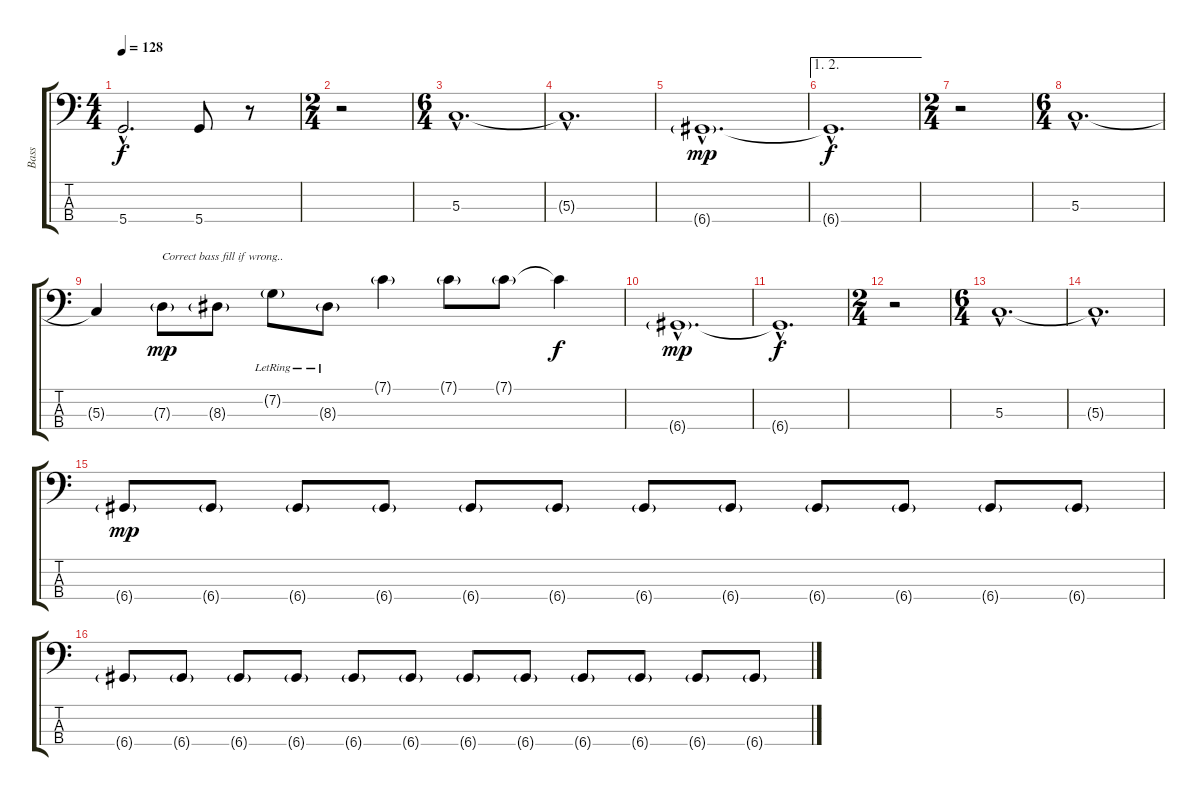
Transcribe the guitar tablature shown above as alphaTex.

\track ("Bass" "Bass") {instrument electricbassfinger}
\staff {score tabs}
\tuning (F2 C2 G1 D1) {hide}
\ts (4 4)
\tempo 128
\clef f4
\ks c
5.4{hac}.2{d dy f} 5.4.8 r.8 |
\ts (2 4)
r.2 |
\ts (6 4)
5.3{hac}.1{d} |
5.3{hac t}.1{d} |
6.4{g hac}.1{d dy mp} |
\ae (1 2)
6.4{hac t}.1{d dy f} |
\ts (2 4)
r.2 |
\ts (6 4)
5.3{hac}.1{d} |
5.3{t}.4 7.3{g}.8{txt "Correct bass fill if wrong.." dy mp} 8.3{g}.8 7.2{g lr}.8 8.3{g lr}.8 7.1{g}.4 7.1{g}.8 7.1{g}.8 7.1{t}.4{dy f} |
6.4{g hac}.1{d dy mp} |
6.4{hac t}.1{d dy f} |
\ts (2 4)
r.2 |
\ts (6 4)
5.3{hac}.1{d} |
5.3{hac t}.1{d} |
6.4{g}.8{dy mp} 6.4{g}.8 6.4{g}.8 6.4{g}.8 6.4{g}.8 6.4{g}.8 6.4{g}.8 6.4{g}.8 6.4{g}.8 6.4{g}.8 6.4{g}.8 6.4{g}.8 |
6.4{g}.8 6.4{g}.8 6.4{g}.8 6.4{g}.8 6.4{g}.8 6.4{g}.8 6.4{g}.8 6.4{g}.8 6.4{g}.8 6.4{g}.8 6.4{g}.8 6.4{g}.8
